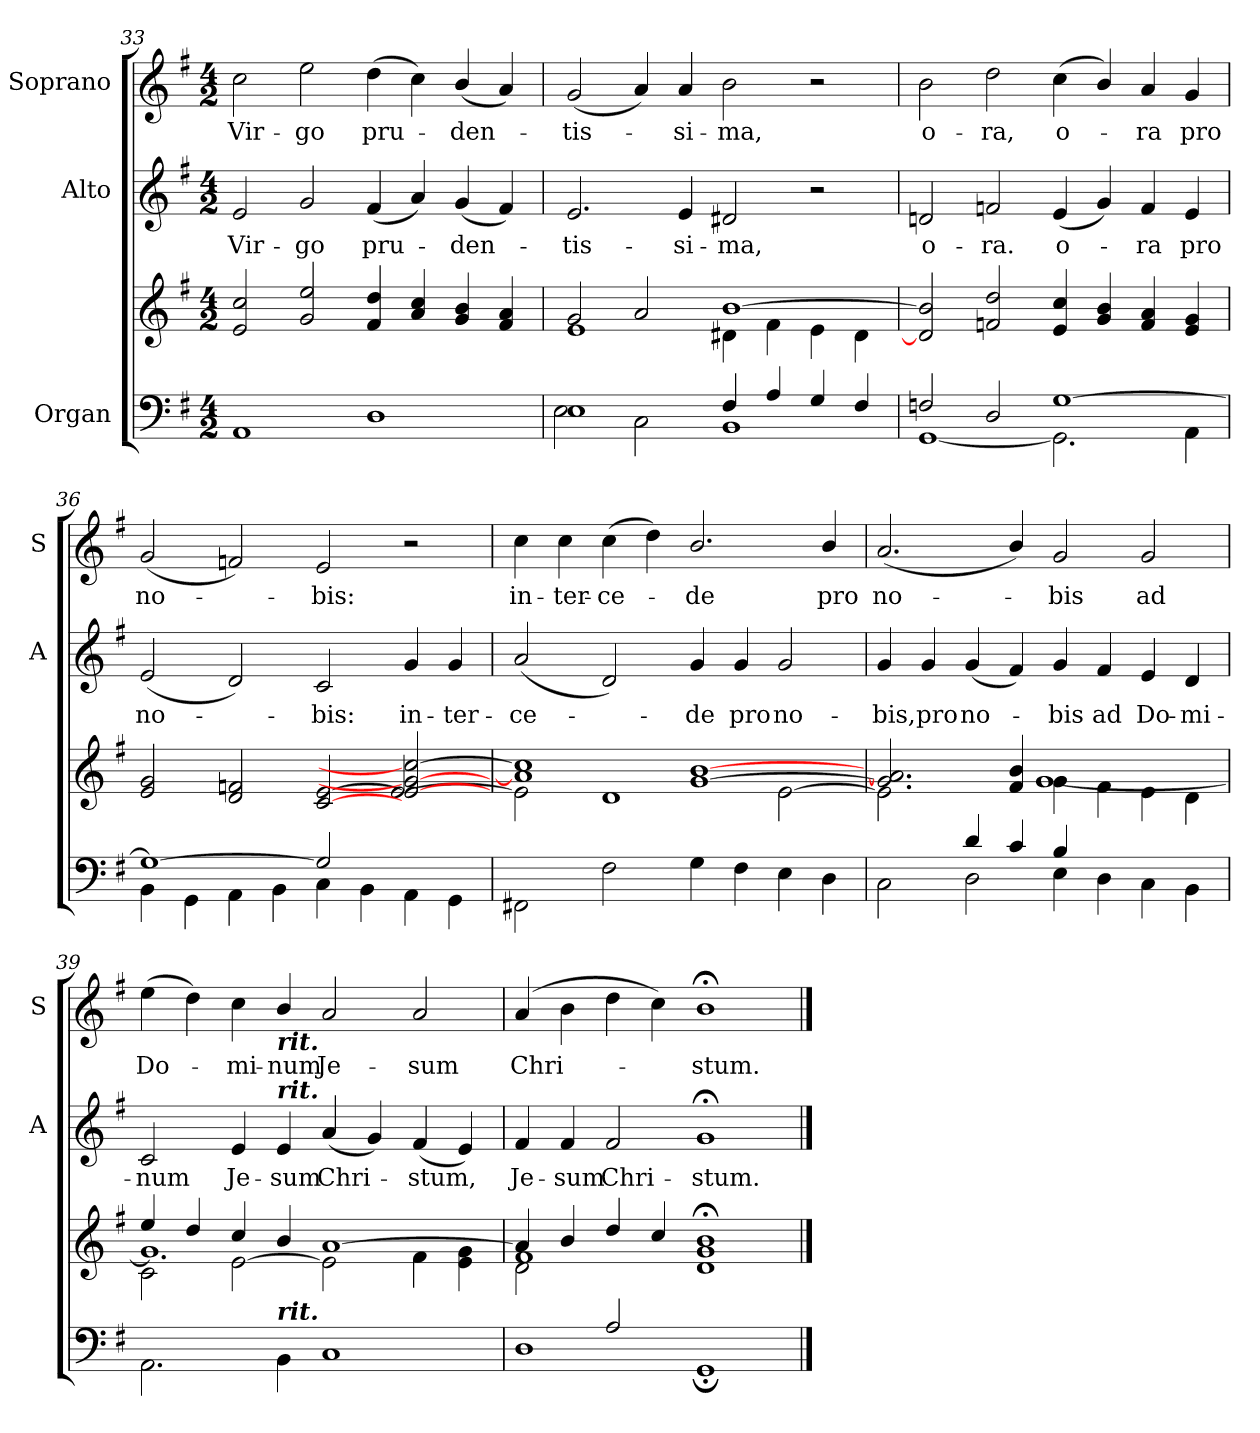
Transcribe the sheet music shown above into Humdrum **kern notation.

**kern	**kern	**kern	**text	**kern	**text
*part3	*part3	*part2	*part2	*part1	*part1
*staff4	*staff3	*staff2	*staff2	*staff1	*staff1
*I"Organ	*	*I"Alto	*	*I"Soprano	*
*	*	*I'A	*	*I'S	*
*clefF4	*clefG2	*clefG2	*	*clefG2	*
*k[f#]	*k[f#]	*k[f#]	*	*k[f#]	*
*G:	*G:	*G:	*	*G:	*
*M4/2	*M4/2	*M4/2	*	*M4/2	*
=33	=33	=33	=33	=33	=33
*	*^	*	*	*	*
!	!	!	!	!LO:LY:b	!	!LO:LY:b
1AA	2e 2cc	0ryy	2e	Vir-	2cc	Vir-
!	!	!	!	!LO:LY:b	!	!LO:LY:b
.	2g 2ee	.	2g	-go	2ee	-go
!	!	!	!	!LO:LY:b	!	!LO:LY:b
1D	4f# 4dd	.	(<4f#	pru-	(>4dd	pru-
.	4a 4cc	.	4a)	.	4cc)	.
!	!	!	!	!LO:LY:b	!	!LO:LY:b
.	4g 4b	.	(<4g	den-	(<4b/	den-
.	4f# 4a	.	4f#)	.	4a)	.
!!LO:LB:g=z
=34	=34	=34	=34	=34	=34	=34
*^	*	*	*	*	*	*
!	!	!	!	!	!LO:LY:b	!	!LO:LY:b
1E/	2E\	2g/	1e\	2.e	tis-	(<2g	tis-
.	2C\	2a/	.	.	.	4a)	.
!	!	!	!	!	!LO:LY:b	!	!LO:LY:b
.	.	.	.	4e	-si-	4a	si-
!	!	!	!	!	!LO:LY:b	!	!LO:LY:b
4F#/	1BB\	[1b/	4d#X\	2d#X	-ma,	2b	-ma,
4A/	.	.	4f#\	.	.	.	.
4G/	.	.	4e\	2r	.	2r	.
4F#/	.	.	4d#\	.	.	.	.
=35	=35	=35	=35	=35	=35	=35	=35
!	!	!	!	!	!LO:LY:b	!	!LO:LY:b
2Fn/	[1GG\	2dn/] 2b/]	0ryy	2dn	o-	2b	o-
!	!	!	!	!	!LO:LY:b	!	!LO:LY:b
2D/	.	2fn/ 2dd/	.	2fn	-ra.	2dd	-ra,
!	!	!	!	!	!LO:LY:b	!	!LO:LY:b
[1G/	2.GG\]	4e/ 4cc/	.	(<4e	o-	(<4cc	o-
.	.	4g/ 4b/	.	4g)	.	4b/)	.
!	!	!	!	!	!LO:LY:b	!	!LO:LY:b
.	.	4f/ 4a/	.	4f	ra	4a	ra
!	!	!	!	!	!LO:LY:b	!	!LO:LY:b
.	4AA\	4e/ 4g/	.	4e	pro	4g	pro
=36	=36	=36	=36	=36	=36	=36	=36
*	*	*	*^	*	*	*	*
!	!	!	!	!	!	!LO:LY:b	!	!LO:LY:b
1G/_	4BB\	2e/ 2g/	0ryy	1.ryy	(<2e	no-	(<2g	no-
.	4GG\	.	.	.	.	.	.	.
.	4AA\	2d/ 2fn/	.	.	2d)	.	2fn)	.
.	4BB\	.	.	.	.	.	.	.
!	!	!	!	!	!	!LO:LY:b	!	!LO:LY:b
2G/]	4C\	[2c/ [2e/	.	.	2c	bis:	2e	bis:
.	4BB\	.	.	.	.	.	.	.
!	!	!	!	!	!	!LO:LY:b	!	!
2ryy	4AA\	2e/_ 2g/_ 2cc/_	.	[2e/	4g	in-	2r	.
!	!	!	!	!	!	!LO:LY:b	!	!
.	4GG\	.	.	.	4g	-ter-	.	.
=37	=37	=37	=37	=37	=37	=37	=37	=37
!	!	!	!	!	!	!LO:LY:b	!	!LO:LY:b
*v	*v	*	*	*	*	*	*	*
2FF#X\	1a/] 1cc/]	0ryy	2e\]	(<2a	-ce-	4cc	in-
!	!	!	!	!	!	!	!LO:LY:b
.	.	.	.	.	.	4cc	-ter-
!	!	!	!	!	!	!	!LO:LY:b
2F#\	.	.	1d/	2d)	.	(>4cc	-ce-
.	.	.	.	.	.	4dd)	.
!	!	!	!	!	!LO:LY:b	!	!LO:LY:b
4G\	[1g/ [1b/	.	.	4g	de	2.b/	de
!	!	!	!	!	!LO:LY:b	!	!
4F#\	.	.	.	4g	pro	.	.
!	!	!	!	!	!LO:LY:b	!	!
4E\	.	.	[2e\	2g	no-	.	.
!	!	!	!	!	!	!	!LO:LY:b
4D\	.	.	.	.	.	4b/	pro
!!LO:LB:g=z
=38	=38	=38	=38	=38	=38	=38	=38
*^	*	*	*	*	*	*	*
!	!	!	!	!	!	!LO:LY:b	!	!LO:LY:b
2ryy	2C\	2.g/] 2.a/]	1ryy	2e\]	4g	-bis,	(<2.a	no-
!	!	!	!	!	!	!LO:LY:b	!	!
.	.	.	.	.	4g	pro	.	.
!	!	!	!	!	!	!LO:LY:b	!	!
4d/	2D\	.	.	1.ryy	(<4g	no-	.	.
4c/	.	4f#/ 4b/	.	.	4f#)	.	4b/)	.
!	!	!	!	!	!	!LO:LY:b	!	!LO:LY:b
4B/	4E\	4g\	[1g\	.	4g	bis	2g	bis
!	!	!	!	!	!	!LO:LY:b	!	!
4ryy	4D\	4f#\	.	.	4f#	ad	.	.
!	!	!	!	!	!	!LO:LY:b	!	!LO:LY:b
2ryy	4C\	4e\	.	.	4e	Do-	2g	ad
!	!	!	!	!	!	!LO:LY:b	!	!
.	4BB\	4d\	.	.	4d	-mi-	.	.
=39	=39	=39	=39	=39	=39	=39	=39	=39
!	!	!	!	!	!	!LO:LY:b	!	!LO:LY:b
1.ryy	2.AA\	4ee/	1.g\]	2c\	2c	-num	(>4ee	Do-
.	.	4dd/	.	.	.	.	4dd)	.
!	!	!	!	!	!	!LO:LY:b	!	!LO:LY:b
.	.	4cc/	.	[2e\	4e	Je-	4cc	mi-
!	!	!	!	!	!	!	!LO:TX:b:Bi:t=rit.	!
!	!	!	!	!	!LO:TX:a:Bi:t=rit.	!	!	!
!	!LO:TX:a:Bi:t=rit.	!	!	!	!	!	!	!
!	!	!	!	!	!	!LO:LY:b	!	!LO:LY:b
.	4BB\	4b/	.	.	4e	-sum	4b/	-num
!	!	!	!	!	!	!LO:LY:b	!	!LO:LY:b
.	1C\	[1a/	.	2e\]	(<4a	Chri-	2a	Je-
.	.	.	.	.	4g)	.	.	.
!	!	!	!	!	!	!LO:LY:b	!	!LO:LY:b
2ryy	.	.	4f#	2ryy	(<4f#	stum,	2a	-sum
.	.	.	4e 4g	.	4e)	.	.	.
=40	=40	=40	=40	=40	=40	=40	=40	=40
!	!	!	!	!	!	!LO:LY:b	!	!LO:LY:b
2ryy	1D\	4a/]	1f#	2d\	4f#	Je-	(>4a	Chri-
!	!	!	!	!	!	!LO:LY:b	!	!
.	.	4b/	.	.	4f#	-sum	4b	.
!	!	!	!	!	!	!LO:LY:b	!	!
2A/	.	4dd/	.	1.ryy	2f#	Chri-	4dd	.
.	.	4cc/	.	.	.	.	4cc)	.
!	!	!	!	!	!	!LO:LY:b	!	!LO:LY:b
1ryy	1GG;\	1d/;< 1g/;< 1b/;<	1r;<yy	.	1g;<	-stum.	1b;<	stum.
*v	*v	*	*	*	*	*	*	*
*	*v	*v	*v	*	*	*	*
==	==	==	==	==	==
*-	*-	*-	*-	*-	*-
